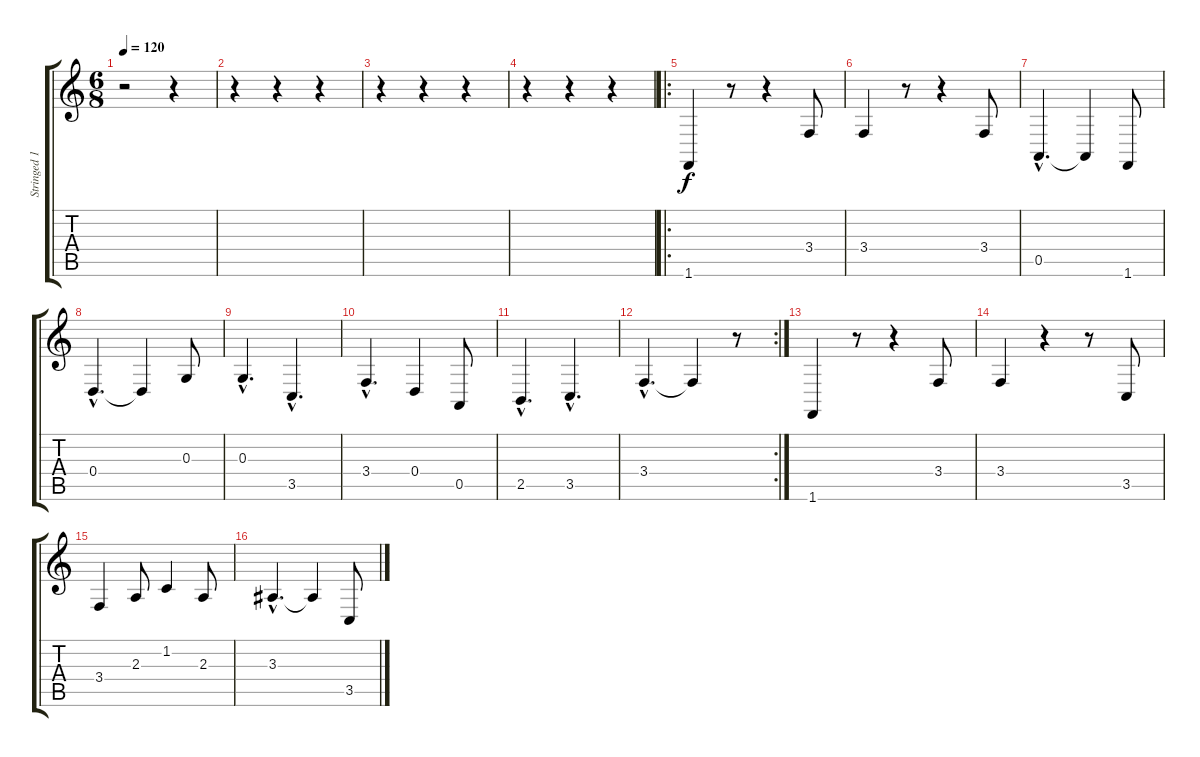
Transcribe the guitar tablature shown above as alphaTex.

\track ("Stringed 1" "Stringed 1") {instrument stringensemble1}
\staff {score tabs}
\tuning (E4 B3 G3 D3 A2 E2) {hide}
\ts (6 8)
\tempo 120
\clef g2
\ks c
r.2{dy f instrument stringensemble1} r.4 |
r.4 r.4 r.4 |
r.4 r.4 r.4 |
r.4 r.4 r.4 |
\ro
1.6.4 r.8 r.4 3.4.8 |
3.4.4 r.8 r.4 3.4.8 |
0.5{hac}.4{d} 0.5{t}.4 1.6.8 |
0.4{hac}.4{d} 0.4{t}.4 0.3.8 |
0.3{hac}.4{d} 3.5{hac}.4{d} |
3.4{hac}.4{d} 0.4.4 0.5.8 |
2.5{hac}.4{d} 3.5{hac}.4{d} |
\rc 2
3.4{hac}.4{d} 3.4{t}.4 r.8 |
1.6.4 r.8 r.4 3.4.8 |
3.4.4 r.4 r.8 3.5.8 |
3.4.4 2.3.8 1.2.4 2.3.8 |
3.3{hac}.4{d} 3.3{t}.4 3.5.8
